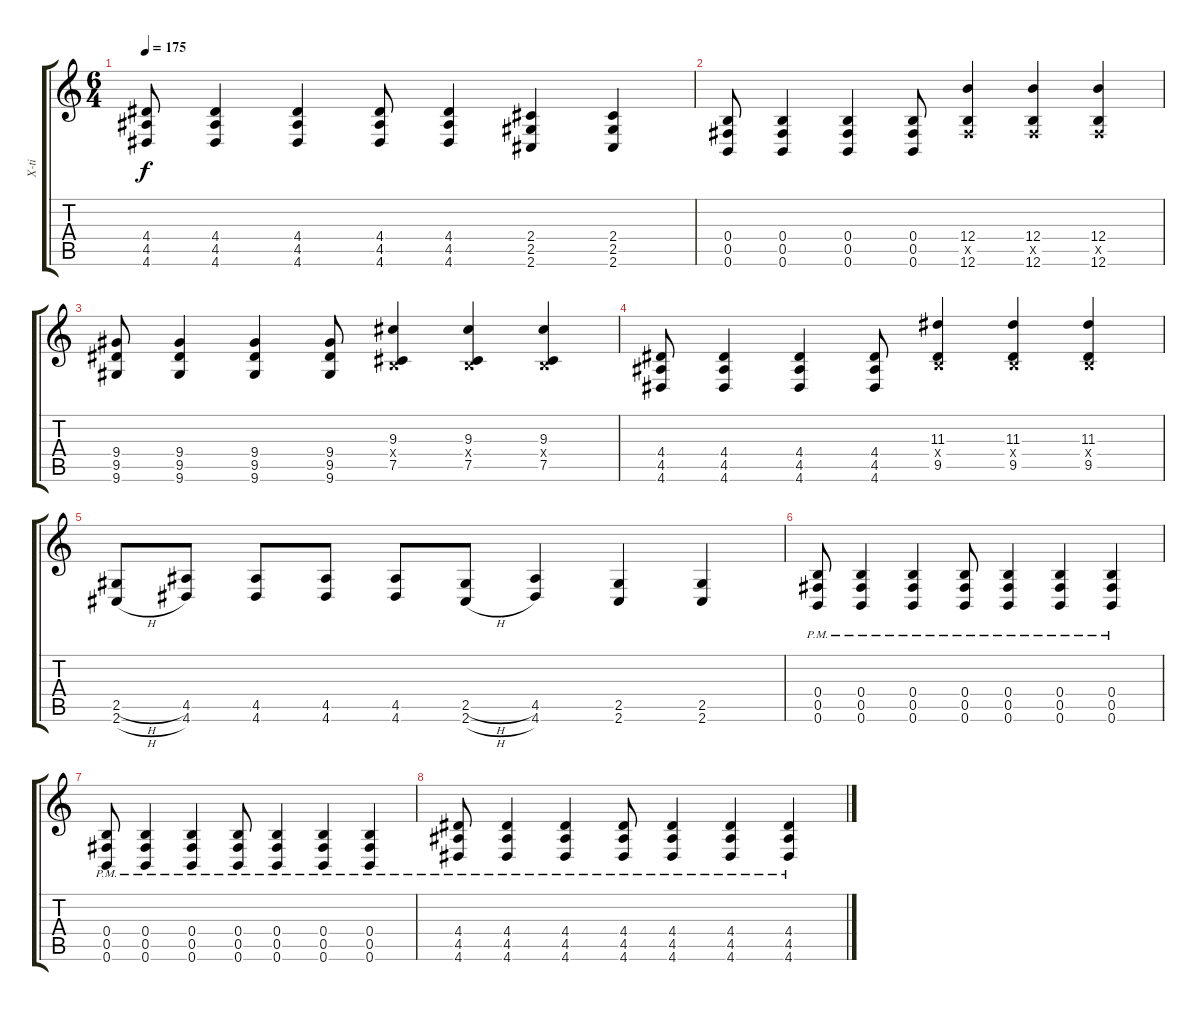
\track ("X-ti" "X-ti") {instrument distortionguitar}
\staff {score tabs}
\tuning (Db4 Ab3 E3 B2 Gb2 B1) {hide}
\ts (6 4)
\tempo 175
\clef g2
\ks c
(4.4 4.5 4.6).8{dy f} (4.4 4.5 4.6).4 (4.4 4.5 4.6).4 (4.4 4.5 4.6).8 (4.4 4.5 4.6).4 (2.4 2.5 2.6).4 (2.4 2.5 2.6).4 |
(0.4 0.5 0.6).8 (0.4 0.5 0.6).4 (0.4 0.5 0.6).4 (0.4 0.5 0.6).8 (12.4 0.5{x} 12.6).4 (12.4 0.5{x} 12.6).4 (12.4 0.5{x} 12.6).4 |
(9.4 9.5 9.6).8 (9.4 9.5 9.6).4 (9.4 9.5 9.6).4 (9.4 9.5 9.6).8 (9.3 0.4{x} 7.5).4 (9.3 0.4{x} 7.5).4 (9.3 0.4{x} 7.5).4 |
(4.4 4.5 4.6).8 (4.4 4.5 4.6).4 (4.4 4.5 4.6).4 (4.4 4.5 4.6).8 (11.3 0.4{x} 9.5).4 (11.3 0.4{x} 9.5).4 (11.3 0.4{x} 9.5).4 |
(2.5{h} 2.6{h}).8 (4.5 4.6).8 (4.5 4.6).8 (4.5 4.6).8 (4.5 4.6).8 (2.5{h} 2.6{h}).8 (4.5 4.6).4 (2.5 2.6).4 (2.5 2.6).4 |
(0.4{pm} 0.5{pm} 0.6{pm}).8 (0.4{pm} 0.5{pm} 0.6{pm}).4 (0.4{pm} 0.5{pm} 0.6{pm}).4 (0.4{pm} 0.5{pm} 0.6{pm}).8 (0.4{pm} 0.5{pm} 0.6{pm}).4 (0.4{pm} 0.5{pm} 0.6{pm}).4 (0.4{pm} 0.5{pm} 0.6{pm}).4 |
(0.4{pm} 0.5{pm} 0.6{pm}).8 (0.4{pm} 0.5{pm} 0.6{pm}).4 (0.4{pm} 0.5{pm} 0.6{pm}).4 (0.4{pm} 0.5{pm} 0.6{pm}).8 (0.4{pm} 0.5{pm} 0.6{pm}).4 (0.4{pm} 0.5{pm} 0.6{pm}).4 (0.4{pm} 0.5{pm} 0.6{pm}).4 |
(4.4{pm} 4.5{pm} 4.6{pm}).8 (4.4{pm} 4.5{pm} 4.6{pm}).4 (4.4{pm} 4.5{pm} 4.6{pm}).4 (4.4{pm} 4.5{pm} 4.6{pm}).8 (4.4{pm} 4.5{pm} 4.6{pm}).4 (4.4{pm} 4.5{pm} 4.6{pm}).4 (4.4{pm} 4.5{pm} 4.6{pm}).4
